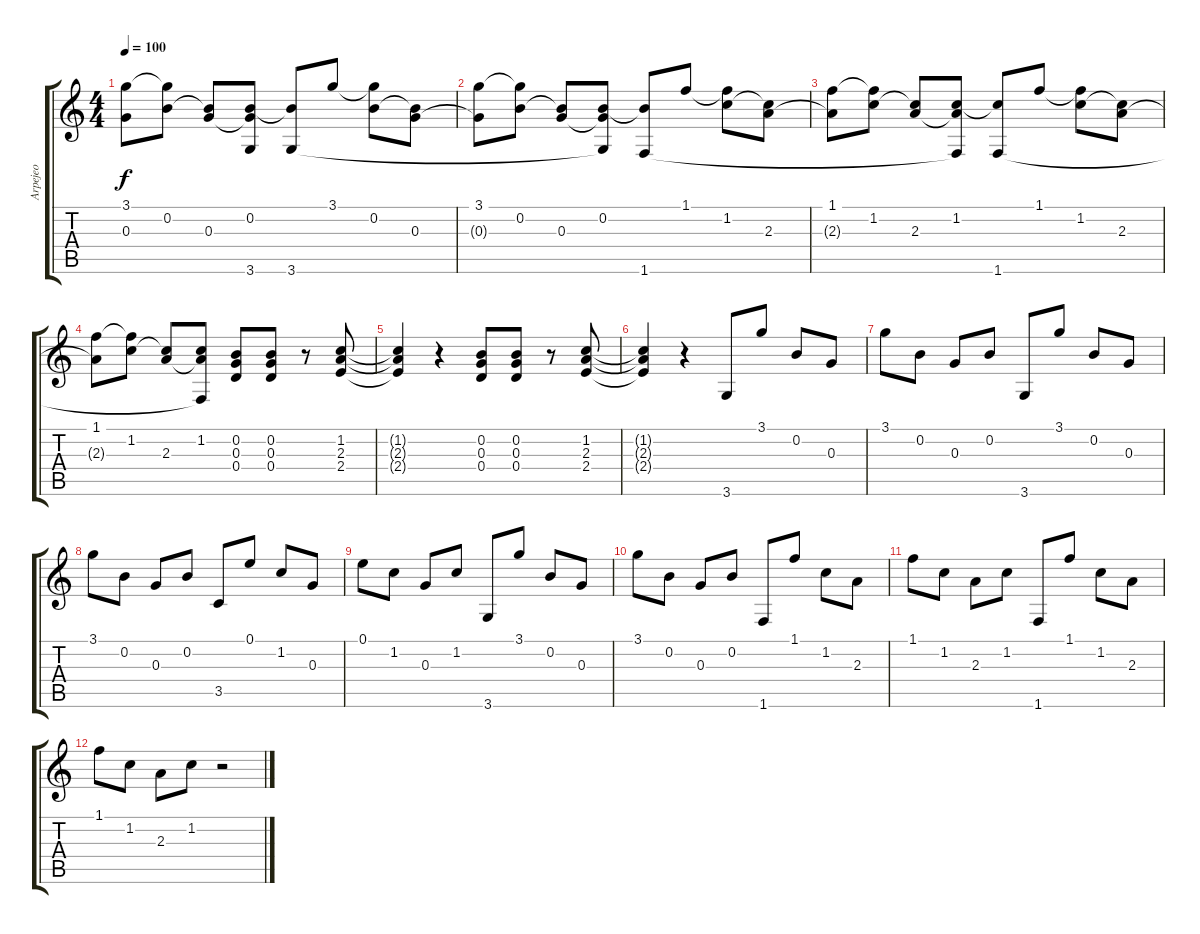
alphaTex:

\track ("Arpejeo" "Arpejeo") {instrument electricguitarclean}
\staff {score tabs}
\tuning (E4 B3 G3 D3 A2 E2) {hide}
\ts (4 4)
\tempo 100
\clef g2
\ks c
(3.1 0.3{t}).8{dy f} (3.1{t} 0.2).8 (0.2{t} 0.3).8 (0.2 0.3{t} 3.6{t}).8 (0.2{t} 3.6).8 3.1.8 (3.1{t} 0.2).8 (0.2{t} 0.3).8 |
(3.1 0.3{t}).8 (3.1{t} 0.2).8 (0.2{t} 0.3).8 (0.2 0.3{t} 3.6{t}).8 (0.2{t} 1.6).8 1.1.8 (1.1{t} 1.2).8 (1.2{t} 2.3).8 |
(1.1 2.3{t}).8 (1.1{t} 1.2).8 (1.2{t} 2.3).8 (1.2 2.3{t} 1.6{t}).8 (1.2{t} 1.6).8 1.1.8 (1.1{t} 1.2).8 (1.2{t} 2.3).8 |
(1.1 2.3{t}).8 (1.1{t} 1.2).8 (1.2{t} 2.3).8 (1.2 2.3{t} 1.6{t}).8 (0.2 0.3 0.4).8 (0.2 0.3 0.4).8 r.8 (1.2 2.3 2.4).8 |
(1.2{t} 2.3{t} 2.4{t}).4 r.4 (0.2 0.3 0.4).8 (0.2 0.3 0.4).8 r.8 (1.2 2.3 2.4).8 |
(1.2{t} 2.3{t} 2.4{t}).4 r.4 3.6.8 3.1.8 0.2.8 0.3.8 |
3.1.8 0.2.8 0.3.8 0.2.8 3.6.8 3.1.8 0.2.8 0.3.8 |
3.1.8 0.2.8 0.3.8 0.2.8 3.5.8 0.1.8 1.2.8 0.3.8 |
0.1.8 1.2.8 0.3.8 1.2.8 3.6.8 3.1.8 0.2.8 0.3.8 |
3.1.8 0.2.8 0.3.8 0.2.8 1.6.8 1.1.8 1.2.8 2.3.8 |
1.1.8 1.2.8 2.3.8 1.2.8 1.6.8 1.1.8 1.2.8 2.3.8 |
1.1.8 1.2.8 2.3.8 1.2.8 r.2
